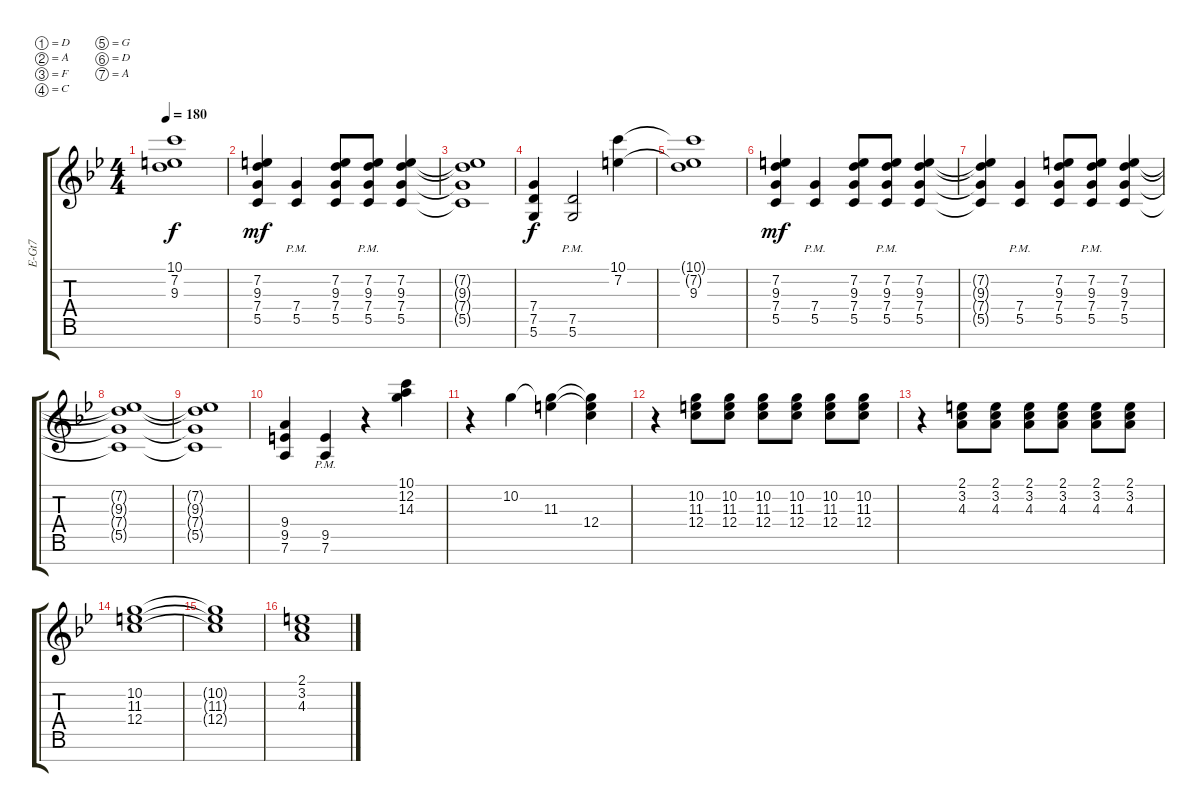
\defaultSystemsLayout 4
\bracketExtendMode groupsimilarinstruments
\otherSystemsTrackNameOrientation horizontal
\track ("Electric Guitar" "E-Gt7") {instrument distortionguitar}
\staff {score tabs}
\tuning (D4 A3 F3 C3 G2 D2 A1)
\ts (4 4)
\tempo 180
\clef g2
\ks bb
(7.2{t acc #} 10.1{t acc forcenatural} 9.3{acc forcenatural}).1{dy f beam Down} |
(5.5{acc forcenatural} 7.4{acc forcenatural} 9.3{acc forcenatural} 7.2{acc #}).4{dy mf beam Up} (5.5{pm acc forcenatural} 7.4{pm acc forcenatural}).4{beam Up} (5.5{acc forcenatural} 7.4{acc forcenatural} 9.3{acc forcenatural} 7.2{acc #}).8{beam Up} (5.5{pm acc forcenatural} 7.4{pm acc forcenatural} 9.3{pm acc forcenatural} 7.2{pm acc #}).8{beam Up} (5.5{acc forcenatural} 7.4{acc forcenatural} 9.3{acc forcenatural} 7.2{acc #}).4{beam Up} |
(5.5{t acc forcenatural} 7.4{t acc forcenatural} 9.3{t acc forcenatural} 7.2{t acc #}).1{beam Up} |
(5.6{acc forcenatural} 7.5{acc forcenatural} 7.4{acc forcenatural}).4{dy f beam Up} (5.6{pm acc forcenatural} 7.5{pm acc forcenatural}).2{beam Up} (7.2{acc #} 10.1{acc forcenatural}).4{beam Down} |
(7.2{t acc #} 10.1{t acc forcenatural} 9.3{acc forcenatural}).1{beam Down} |
(5.5{acc forcenatural} 7.4{acc forcenatural} 9.3{acc forcenatural} 7.2{acc #}).4{dy mf beam Up} (5.5{pm acc forcenatural} 7.4{pm acc forcenatural}).4{beam Up} (5.5{acc forcenatural} 7.4{acc forcenatural} 9.3{acc forcenatural} 7.2{acc #}).8{beam Up} (5.5{pm acc forcenatural} 7.4{pm acc forcenatural} 9.3{pm acc forcenatural} 7.2{pm acc #}).8{beam Up} (5.5{acc forcenatural} 7.4{acc forcenatural} 9.3{acc forcenatural} 7.2{acc #}).4{beam Up} |
(5.5{t acc forcenatural} 7.4{t acc forcenatural} 9.3{t acc forcenatural} 7.2{t acc #}).4{beam Up} (5.5{pm acc forcenatural} 7.4{pm acc forcenatural}).4{beam Up} (5.5{acc forcenatural} 7.4{acc forcenatural} 9.3{acc forcenatural} 7.2{acc #}).8{beam Up} (5.5{pm acc forcenatural} 7.4{pm acc forcenatural} 9.3{pm acc forcenatural} 7.2{pm acc #}).8{beam Up} (5.5{acc forcenatural} 7.4{acc forcenatural} 9.3{acc forcenatural} 7.2{acc #}).4{beam Up} |
(7.2{t acc #} 9.3{t acc forcenatural} 7.4{t acc forcenatural} 5.5{t acc forcenatural}).1{beam Up} |
(9.3{t acc forcenatural} 7.4{t acc forcenatural} 5.5{t acc forcenatural} 7.2{t acc #}).1{beam Up} |
(7.6{acc forcenatural} 9.5{acc #} 9.4{acc forcenatural}).4{beam Up} (7.6{acc forcenatural} 9.5{pm acc #}).4{beam Up} r.4{beam Up} (10.1{acc forcenatural} 14.3{acc forcenatural} 12.2{acc forcenatural}).4{beam Down} |
r.4{beam Down} 10.2{acc forcenatural}.4{beam Down} (11.3{acc #} 10.2{t acc forcenatural}).4{beam Down} (12.4{acc forcenatural} 11.3{t acc #} 10.2{t acc forcenatural}).4{beam Down} |
r.4{beam Down} (10.2{acc forcenatural} 11.3{acc #} 12.4{acc forcenatural}).8{beam Down} (10.2{acc forcenatural} 11.3{acc #} 12.4{acc forcenatural}).8{beam Down} (10.2{acc forcenatural} 11.3{acc #} 12.4{acc forcenatural}).8{beam Down} (10.2{acc forcenatural} 11.3{acc #} 12.4{acc forcenatural}).8{beam Down} (10.2{acc forcenatural} 11.3{acc #} 12.4{acc forcenatural}).8{beam Down} (10.2{acc forcenatural} 11.3{acc #} 12.4{acc forcenatural}).8{beam Down} |
r.4{beam Down} (2.1{acc #} 3.2{acc forcenatural} 4.3{acc forcenatural}).8{beam Down} (2.1{acc #} 3.2{acc forcenatural} 4.3{acc forcenatural}).8{beam Down} (2.1{acc #} 3.2{acc forcenatural} 4.3{acc forcenatural}).8{beam Down} (2.1{acc #} 3.2{acc forcenatural} 4.3{acc forcenatural}).8{beam Down} (2.1{acc #} 3.2{acc forcenatural} 4.3{acc forcenatural}).8{beam Down} (2.1{acc #} 3.2{acc forcenatural} 4.3{acc forcenatural}).8{beam Down} |
(10.2{acc forcenatural} 11.3{acc #} 12.4{acc forcenatural}).1{beam Down} |
(12.4{t acc forcenatural} 11.3{t acc #} 10.2{t acc forcenatural}).1{beam Down} |
(2.1{acc #} 3.2{acc forcenatural} 4.3{acc forcenatural}).1{beam Down}
